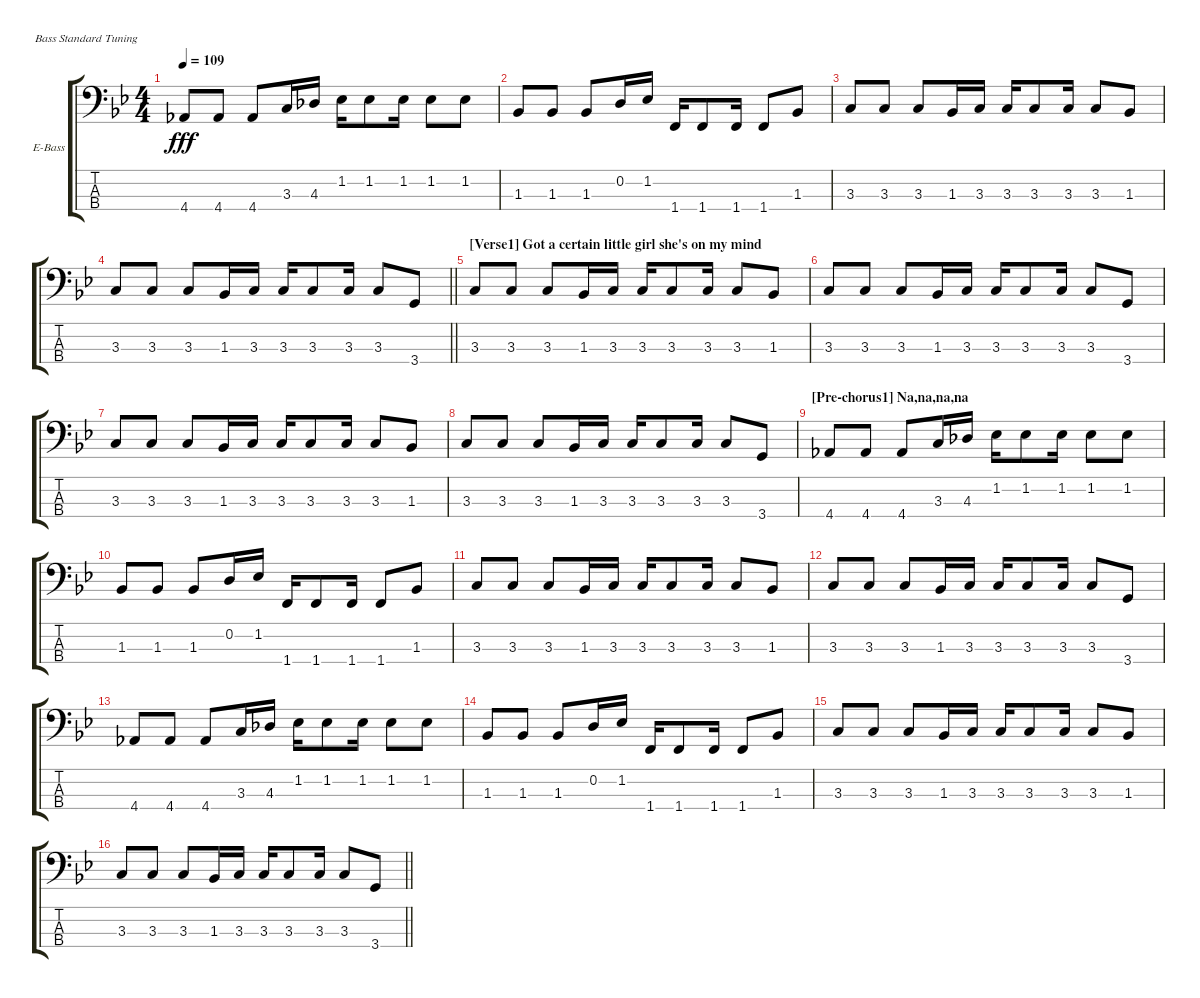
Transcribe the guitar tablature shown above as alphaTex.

\bracketExtendMode groupsimilarinstruments
\firstSystemTrackNameOrientation horizontal
\otherSystemsTrackNameOrientation horizontal
\track ("Bass" "E-Bass") {instrument electricbasspick}
\staff {score tabs}
\tuning (G2 D2 A1 E1)
\ts (4 4)
\tempo 109
\clef f4
\ks gminor
4.4.8{dy fff} 4.4.8 4.4.8 3.3.16 4.3.16 1.2.16 1.2.8 1.2.16 1.2.8 1.2.8 |
1.3.8 1.3.8 1.3.8 0.2.16 1.2.16 1.4.16 1.4.8 1.4.16 1.4.8 1.3.8 |
3.3.8 3.3.8 3.3.8 1.3.16 3.3.16 3.3.16 3.3.8 3.3.16 3.3.8 1.3.8 |
\barLineRight lightlight
3.3.8 3.3.8 3.3.8 1.3.16 3.3.16 3.3.16 3.3.8 3.3.16 3.3.8 3.4.8 |
\section ("" "[Verse1] Got a certain little girl she's on my mind")
3.3.8 3.3.8 3.3.8 1.3.16 3.3.16 3.3.16 3.3.8 3.3.16 3.3.8 1.3.8 |
3.3.8 3.3.8 3.3.8 1.3.16 3.3.16 3.3.16 3.3.8 3.3.16 3.3.8 3.4.8 |
3.3.8 3.3.8 3.3.8 1.3.16 3.3.16 3.3.16 3.3.8 3.3.16 3.3.8 1.3.8 |
3.3.8 3.3.8 3.3.8 1.3.16 3.3.16 3.3.16 3.3.8 3.3.16 3.3.8 3.4.8 |
\section ("" "[Pre-chorus1] Na,na,na,na")
4.4.8 4.4.8 4.4.8 3.3.16 4.3.16 1.2.16 1.2.8 1.2.16 1.2.8 1.2.8 |
1.3.8 1.3.8 1.3.8 0.2.16 1.2.16 1.4.16 1.4.8 1.4.16 1.4.8 1.3.8 |
3.3.8 3.3.8 3.3.8 1.3.16 3.3.16 3.3.16 3.3.8 3.3.16 3.3.8 1.3.8 |
3.3.8 3.3.8 3.3.8 1.3.16 3.3.16 3.3.16 3.3.8 3.3.16 3.3.8 3.4.8 |
4.4.8 4.4.8 4.4.8 3.3.16 4.3.16 1.2.16 1.2.8 1.2.16 1.2.8 1.2.8 |
1.3.8 1.3.8 1.3.8 0.2.16 1.2.16 1.4.16 1.4.8 1.4.16 1.4.8 1.3.8 |
3.3.8 3.3.8 3.3.8 1.3.16 3.3.16 3.3.16 3.3.8 3.3.16 3.3.8 1.3.8 |
\barLineRight lightlight
3.3.8 3.3.8 3.3.8 1.3.16 3.3.16 3.3.16 3.3.8 3.3.16 3.3.8 3.4.8
